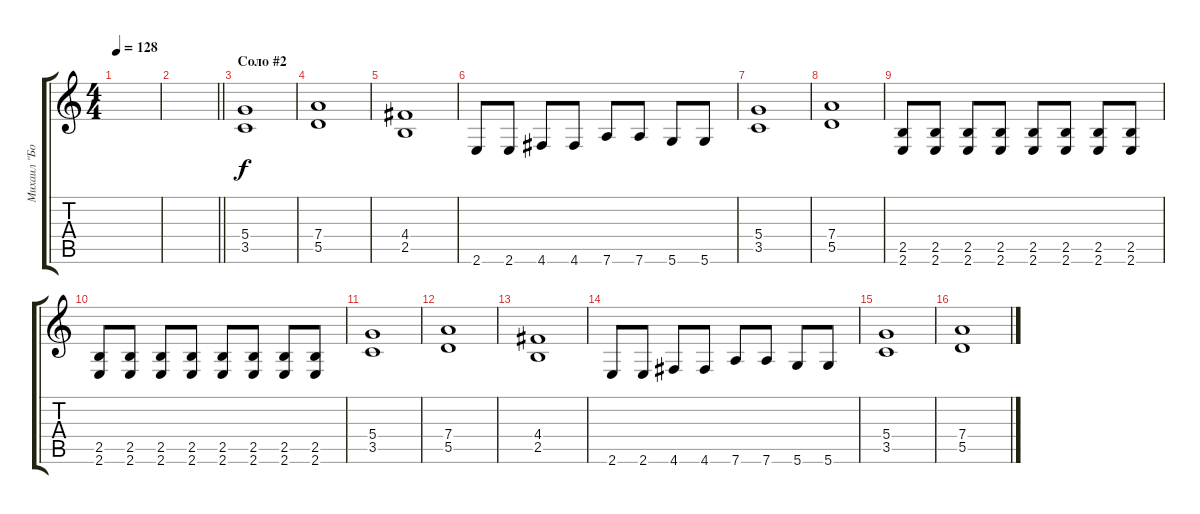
\track ("Михаил \"Боров\" Чернышов" "Михаил \"Бо") {instrument distortionguitar}
\staff {score tabs}
\tuning (E4 B3 G3 D3 A2 D2) {hide}
\ts (4 4)
\tempo 128
\clef g2
\ks c
|
\barLineRight lightlight
|
\section ("" "Соло #2")
(5.4 3.5).1 |
(7.4 5.5).1 |
(4.4 2.5).1 |
2.6.8 2.6.8 4.6.8 4.6.8 7.6.8 7.6.8 5.6.8 5.6.8 |
(5.4 3.5).1 |
(7.4 5.5).1 |
(2.5 2.6).8 (2.5 2.6).8 (2.5 2.6).8 (2.5 2.6).8 (2.5 2.6).8 (2.5 2.6).8 (2.5 2.6).8 (2.5 2.6).8 |
(2.5 2.6).8 (2.5 2.6).8 (2.5 2.6).8 (2.5 2.6).8 (2.5 2.6).8 (2.5 2.6).8 (2.5 2.6).8 (2.5 2.6).8 |
(5.4 3.5).1 |
(7.4 5.5).1 |
(4.4 2.5).1 |
2.6.8 2.6.8 4.6.8 4.6.8 7.6.8 7.6.8 5.6.8 5.6.8 |
(5.4 3.5).1 |
(7.4 5.5).1
